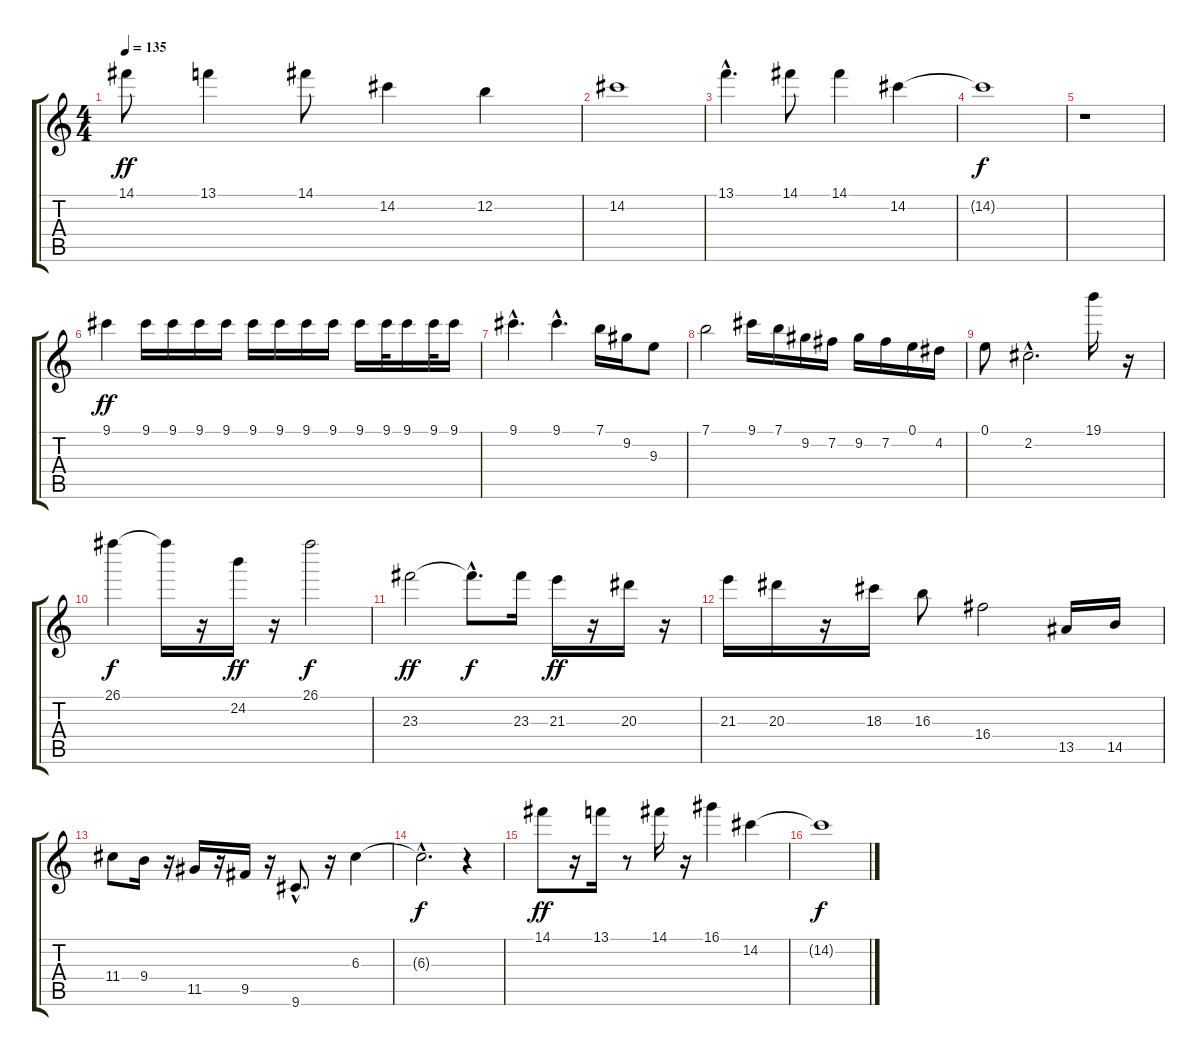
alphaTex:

\track "" {instrument distortionguitar}
\staff {score tabs}
\tuning (E4 B3 G3 D3 A2 E2) {hide}
\ts (4 4)
\tempo 135
\clef g2
\ks c
14.1.8{dy ff} 13.1.4 14.1.8 14.2.4 12.2.4 |
14.2.1 |
13.1{hac}.4{d} 14.1.8 14.1.4 14.2.4 |
14.2{t}.1{dy f} |
r.1 |
9.1.4{dy ff} 9.1.16 9.1.16 9.1.16 9.1.16 9.1.16 9.1.16 9.1.16 9.1.16 9.1.16 9.1.32 9.1.16 9.1.32 9.1.16 |
9.1{hac}.4{d} 9.1{hac}.4{d} 7.1.16 9.2.16 9.3.8 |
7.1.2 9.1.16 7.1.16 9.2.16 7.2.16 9.2.16 7.2.16 0.1.16 4.2.16 |
0.1.8 2.2{hac}.2{d} 19.1.16 r.16 |
26.1.4{dy f} 26.1{t}.16 r.16 24.2.16{dy ff} r.16 26.1.2{dy f} |
23.3.2{dy ff} 23.3{hac t}.8{d dy f} 23.3.16 21.3.16{dy ff} r.16 20.3.16 r.16 |
21.3.16 20.3.16 r.16 18.3.16 16.3.8 16.4.2 13.5.16 14.5.16 |
11.4.8 9.4.16 r.16 11.5.16 r.16 9.5.16 r.16 9.6{hac}.8{d} r.16 6.3.4 |
6.3{hac t}.2{d dy f} r.4 |
14.1.8{dy ff} r.16 13.1.16 r.8 14.1.16 r.16 16.1.4 14.2.4 |
14.2{t}.1{dy f}
